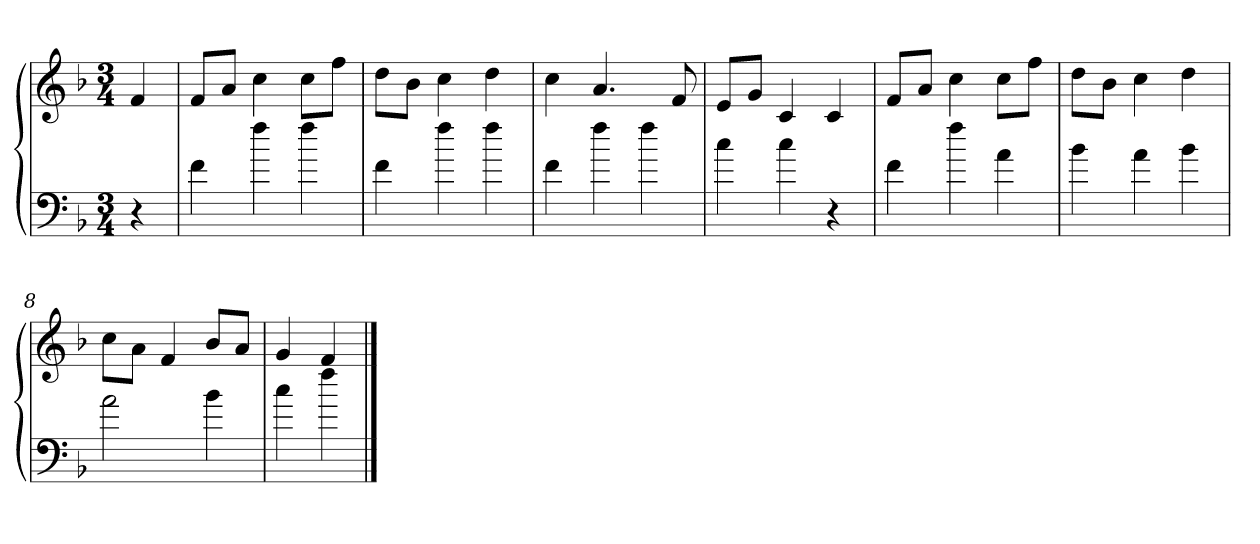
**kern	**kern
*part2	*part1
*staff2	*staff1
*clefF4	*clefG2
*k[b-]	*k[b-]
*F:	*F:
*M3/4	*M3/4
*MM100	*MM100
=1	=1
4r	4f/
=2	=2
4f\	8f/L
.	8a/J
4ff\	4cc\
4ff\	8cc\L
.	8ff\J
=3	=3
4f\	8dd\L
.	8b-\J
4ff\	4cc\
4ff\	4dd\
=4	=4
4f\	4cc\
4ff\	4.a/
4ff\	.
.	8f/
=5	=5
4cc\	8e/L
.	8g/J
4cc\	4c/
4r	4c/
=6	=6
4f\	8f/L
.	8a/J
4ff\	4cc\
4a\	8cc\L
.	8ff\J
=7	=7
4b-\	8dd\L
.	8b-\J
4a\	4cc\
4b-\	4dd\
=8	=8
2a\	8cc\L
.	8a\J
.	4f/
4b-\	8b-/L
.	8a/J
=9	=9
4cc\	4g/
4ff\	4f/
==	==
*-	*-
